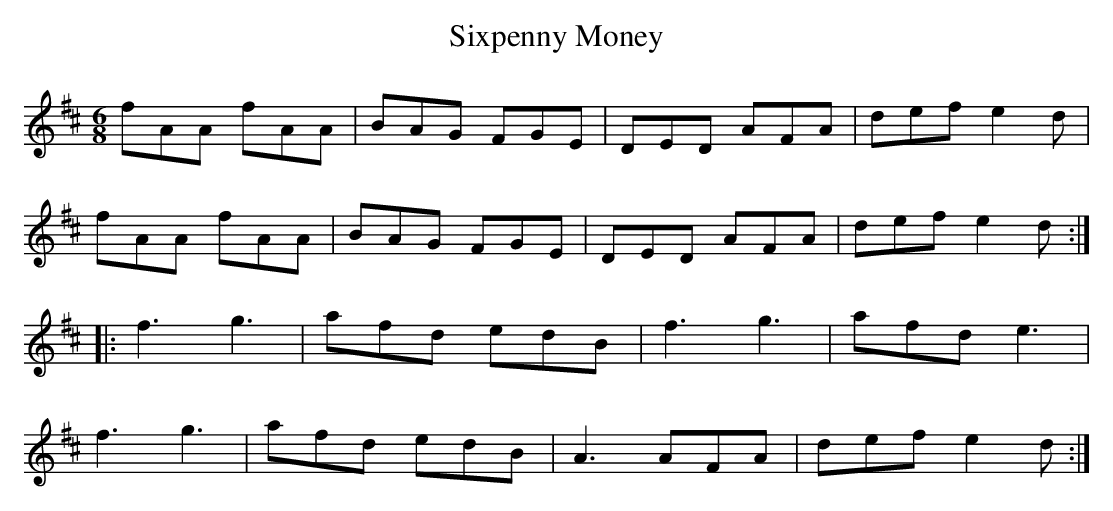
X:1
T:Sixpenny Money
M:6/8
L:1/8
K:D
fAA fAA | BAG FGE | DED AFA | def e2d |
fAA fAA | BAG FGE | DED AFA | def e2d ::
f3 g3 | afd edB | f3 g3 | afd e3 |
f3 g3 | afd edB | A3 AFA | def e2d :|
